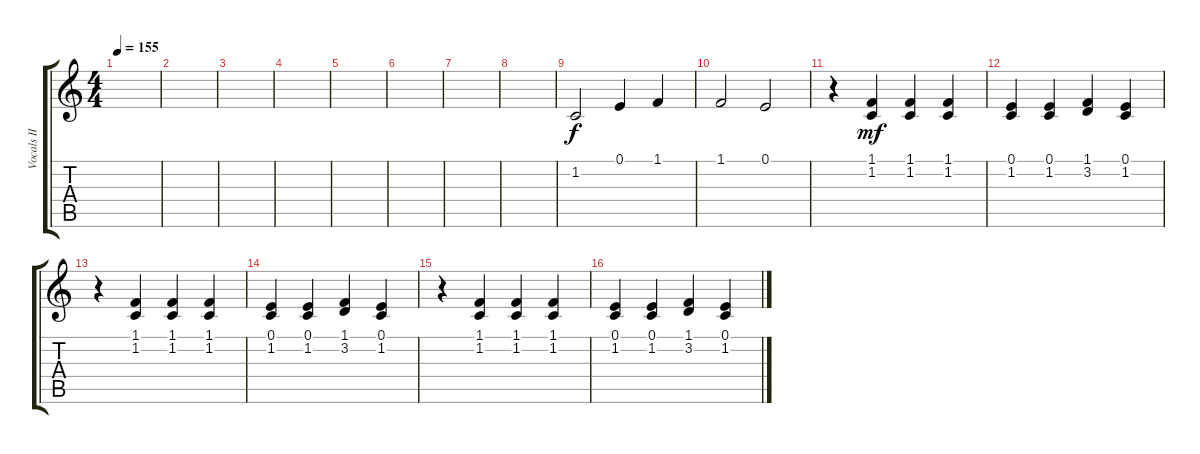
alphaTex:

\track ("Vocals II" "Vocals II") {instrument clarinet}
\staff {score tabs}
\tuning (E4 B3 G3 D3 A2 E2) {hide}
\ts (4 4)
\tempo 155
\clef g2
\ks c
|
|
|
|
|
|
|
|
1.2.2{dy f} 0.1.4 1.1.4 |
1.1.2 0.1.2 |
r.4 (1.1 1.2).4{dy mf} (1.1 1.2).4 (1.1 1.2).4 |
(0.1 1.2).4 (0.1 1.2).4 (1.1 3.2).4 (0.1 1.2).4 |
r.4 (1.1 1.2).4 (1.1 1.2).4 (1.1 1.2).4 |
(0.1 1.2).4 (0.1 1.2).4 (1.1 3.2).4 (0.1 1.2).4 |
r.4 (1.1 1.2).4 (1.1 1.2).4 (1.1 1.2).4 |
(0.1 1.2).4 (0.1 1.2).4 (1.1 3.2).4 (0.1 1.2).4
